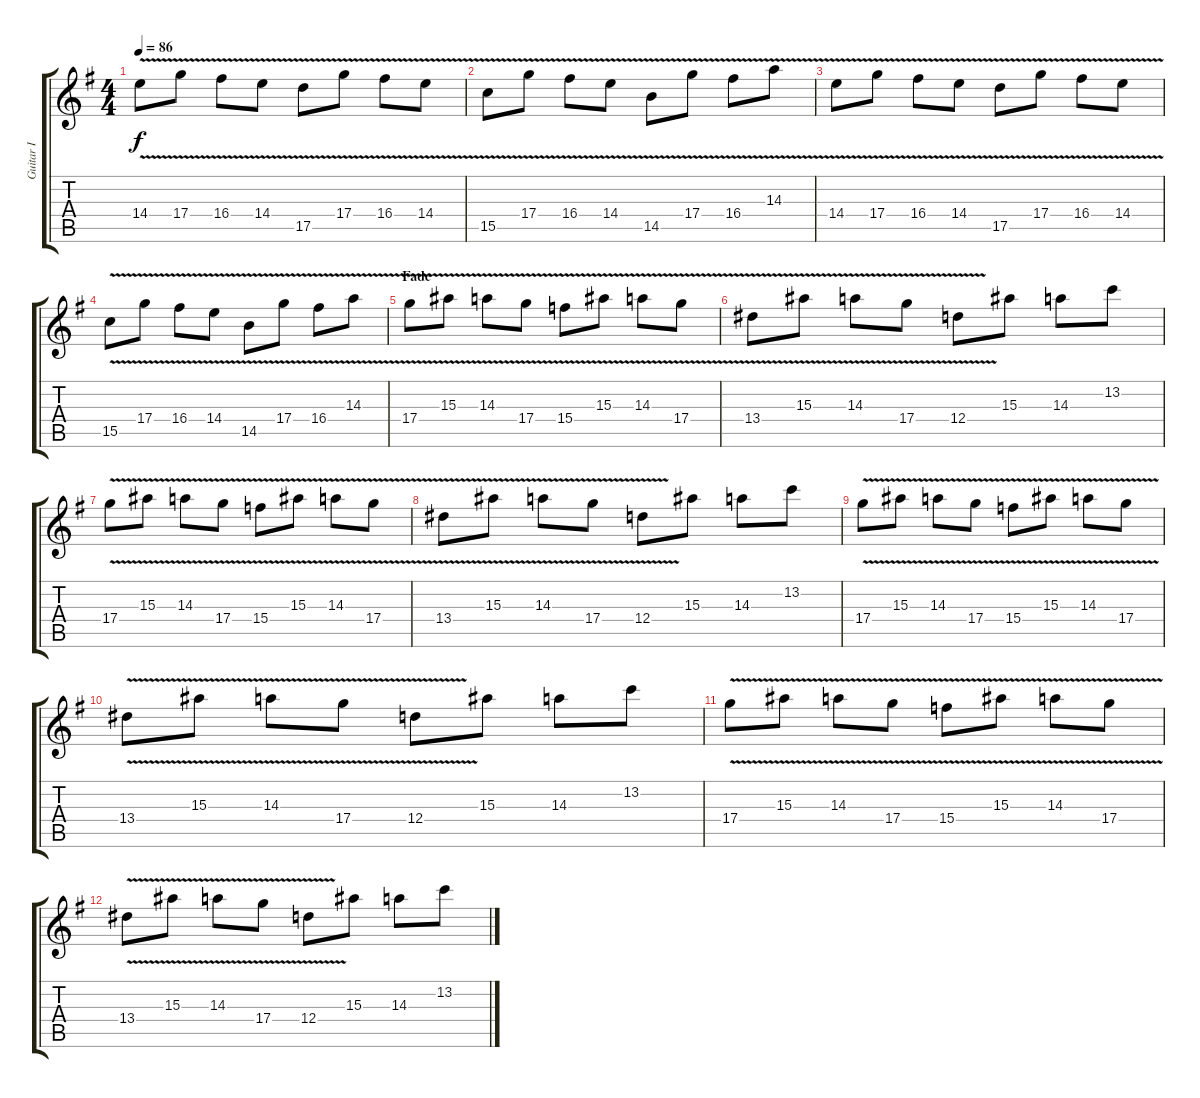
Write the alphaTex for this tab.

\track ("Guitar I" "Guitar I") {instrument distortionguitar}
\staff {score tabs}
\tuning (E4 B3 G3 D3 A2 E2) {hide}
\ts (4 4)
\tempo 86
\clef g2
\ks eminor
14.4{v}.8{dy f} 17.4{v}.8 16.4{v}.8 14.4{v}.8 17.5{v}.8 17.4{v}.8 16.4{v}.8 14.4{v}.8 |
15.5{v}.8 17.4{v}.8 16.4{v}.8 14.4{v}.8 14.5{v}.8 17.4{v}.8 16.4{v}.8 14.3{v}.8 |
14.4{v}.8 17.4{v}.8 16.4{v}.8 14.4{v}.8 17.5{v}.8 17.4{v}.8 16.4{v}.8 14.4{v}.8 |
15.5{v}.8 17.4{v}.8 16.4{v}.8 14.4{v}.8 14.5{v}.8 17.4{v}.8 16.4{v}.8 14.3{v}.8 |
\section ("" "Fade")
17.4{v}.8{volume 8} 15.3{v}.8 14.3{v}.8 17.4{v}.8 15.4{v}.8 15.3{v}.8 14.3{v}.8 17.4{v}.8 |
13.4{v}.8 15.3{v}.8 14.3{v}.8 17.4{v}.8 12.4{v}.8 15.3.8 14.3.8 13.2.8 |
17.4{v}.8 15.3{v}.8 14.3{v}.8 17.4{v}.8 15.4{v}.8 15.3{v}.8 14.3{v}.8 17.4{v}.8 |
13.4{v}.8 15.3{v}.8 14.3{v}.8 17.4{v}.8 12.4{v}.8 15.3.8 14.3.8 13.2.8 |
17.4{v}.8{volume 0} 15.3{v}.8 14.3{v}.8 17.4{v}.8 15.4{v}.8 15.3{v}.8 14.3{v}.8 17.4{v}.8 |
13.4{v}.8 15.3{v}.8 14.3{v}.8 17.4{v}.8 12.4{v}.8 15.3.8 14.3.8 13.2.8 |
17.4{v}.8 15.3{v}.8 14.3{v}.8 17.4{v}.8 15.4{v}.8 15.3{v}.8 14.3{v}.8 17.4{v}.8 |
13.4{v}.8 15.3{v}.8 14.3{v}.8 17.4{v}.8 12.4{v}.8 15.3.8 14.3.8 13.2.8
